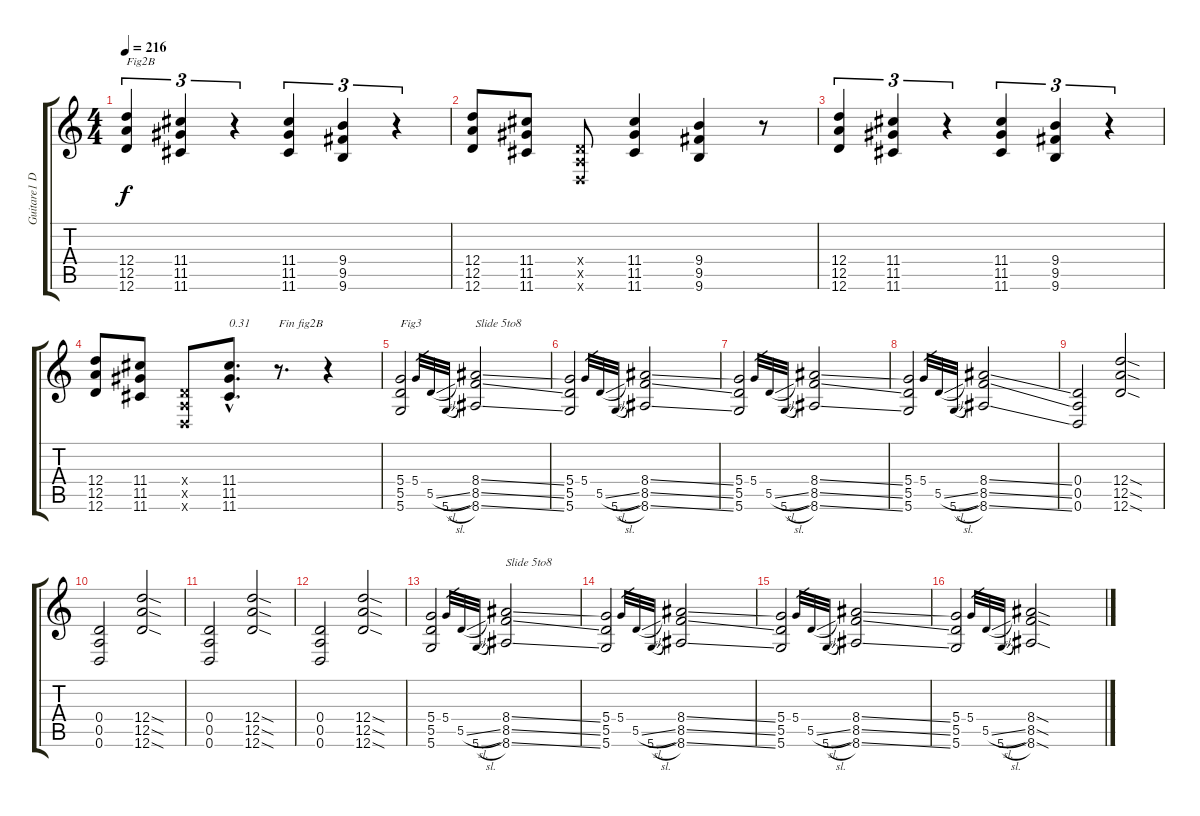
\track ("Guitare1 Dr-D" "Guitare1 D") {instrument overdrivenguitar}
\staff {score tabs}
\tuning (E4 B3 G3 D3 A2 D2) {hide}
\ts (4 4)
\tempo 216
\clef g2
\ks c
(12.4 12.5 12.6).4{tu (3 2) txt "Fig2B" dy f} (11.4 11.5 11.6).4{tu (3 2)} r.4{tu (3 2)} (11.4 11.5 11.6).4{tu (3 2)} (9.4 9.5 9.6).4{tu (3 2)} r.4{tu (3 2)} |
(12.4 12.5 12.6).8 (11.4 11.5 11.6).8 (0.4{x} 0.5{x} 0.6{x}).8 (11.4 11.5 11.6).4 (9.4 9.5 9.6).4 r.8 |
(12.4 12.5 12.6).4{tu (3 2)} (11.4 11.5 11.6).4{tu (3 2)} r.4{tu (3 2)} (11.4 11.5 11.6).4{tu (3 2)} (9.4 9.5 9.6).4{tu (3 2)} r.4{tu (3 2)} |
(12.4 12.5 12.6).8 (11.4 11.5 11.6).8 (0.4{x} 0.5{x} 0.6{x}).8 (11.4{hac} 11.5{hac} 11.6{hac}).8{d txt "0.31"} r.8{d txt "Fin fig2B"} r.4 |
(5.4 5.5 5.6).2{txt "Fig3"} 5.4.32{gr} 5.5{sl}.32{gr} 5.6{sl}.32{gr} (8.4{ss} 8.5{ss} 8.6{ss}).2{txt "Slide 5to8"} |
(5.4 5.5 5.6).2 5.4.32{gr} 5.5{sl}.32{gr} 5.6{sl}.32{gr} (8.4{ss} 8.5{ss} 8.6{ss}).2 |
(5.4 5.5 5.6).2 5.4.32{gr} 5.5{sl}.32{gr} 5.6{sl}.32{gr} (8.4{ss} 8.5{ss} 8.6{ss}).2 |
(5.4 5.5 5.6).2 5.4.32{gr} 5.5{sl}.32{gr} 5.6{sl}.32{gr} (8.4{ss} 8.5{ss} 8.6{ss}).2 |
(0.4 0.5 0.6).2 (12.4{sod} 12.5{sod} 12.6{sod}).2 |
(0.4 0.5 0.6).2 (12.4{sod} 12.5{sod} 12.6{sod}).2 |
(0.4 0.5 0.6).2 (12.4{sod} 12.5{sod} 12.6{sod}).2 |
(0.4 0.5 0.6).2 (12.4{sod} 12.5{sod} 12.6{sod}).2 |
(5.4 5.5 5.6).2 5.4.32{gr} 5.5{sl}.32{gr} 5.6{sl}.32{gr} (8.4{ss} 8.5{ss} 8.6{ss}).2{txt "Slide 5to8"} |
(5.4 5.5 5.6).2 5.4.32{gr} 5.5{sl}.32{gr} 5.6{sl}.32{gr} (8.4{ss} 8.5{ss} 8.6{ss}).2 |
(5.4 5.5 5.6).2 5.4.32{gr} 5.5{sl}.32{gr} 5.6{sl}.32{gr} (8.4{ss} 8.5{ss} 8.6{ss}).2 |
(5.4 5.5 5.6).2 5.4.32{gr} 5.5{sl}.32{gr} 5.6{sl}.32{gr} (8.4{sod} 8.5{sod} 8.6{sod}).2
